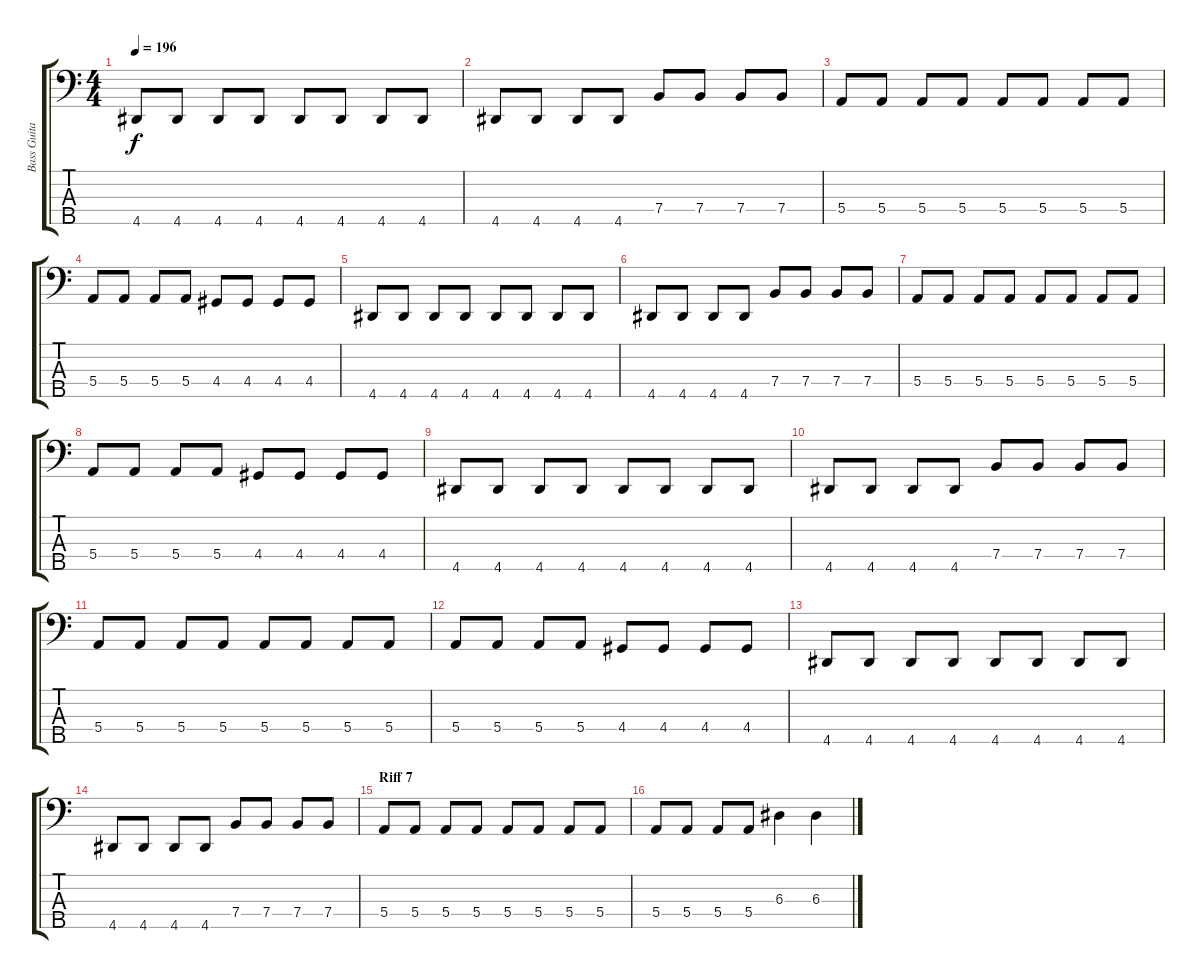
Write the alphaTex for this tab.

\track ("Bass Guitar" "Bass Guita") {instrument electricbasspick}
\staff {score tabs}
\tuning (G2 D2 A1 E1 B0) {hide}
\ts (4 4)
\tempo 196
\clef f4
\ks c
4.5.8{dy f} 4.5.8 4.5.8 4.5.8 4.5.8 4.5.8 4.5.8 4.5.8 |
4.5.8 4.5.8 4.5.8 4.5.8 7.4.8 7.4.8 7.4.8 7.4.8 |
5.4.8 5.4.8 5.4.8 5.4.8 5.4.8 5.4.8 5.4.8 5.4.8 |
5.4.8 5.4.8 5.4.8 5.4.8 4.4.8 4.4.8 4.4.8 4.4.8 |
4.5.8 4.5.8 4.5.8 4.5.8 4.5.8 4.5.8 4.5.8 4.5.8 |
4.5.8 4.5.8 4.5.8 4.5.8 7.4.8 7.4.8 7.4.8 7.4.8 |
5.4.8 5.4.8 5.4.8 5.4.8 5.4.8 5.4.8 5.4.8 5.4.8 |
5.4.8 5.4.8 5.4.8 5.4.8 4.4.8 4.4.8 4.4.8 4.4.8 |
4.5.8 4.5.8 4.5.8 4.5.8 4.5.8 4.5.8 4.5.8 4.5.8 |
4.5.8 4.5.8 4.5.8 4.5.8 7.4.8 7.4.8 7.4.8 7.4.8 |
5.4.8 5.4.8 5.4.8 5.4.8 5.4.8 5.4.8 5.4.8 5.4.8 |
5.4.8 5.4.8 5.4.8 5.4.8 4.4.8 4.4.8 4.4.8 4.4.8 |
4.5.8 4.5.8 4.5.8 4.5.8 4.5.8 4.5.8 4.5.8 4.5.8 |
4.5.8 4.5.8 4.5.8 4.5.8 7.4.8 7.4.8 7.4.8 7.4.8 |
\section ("" "Riff 7")
5.4.8 5.4.8 5.4.8 5.4.8 5.4.8 5.4.8 5.4.8 5.4.8 |
5.4.8 5.4.8 5.4.8 5.4.8 6.3.4 6.3.4
